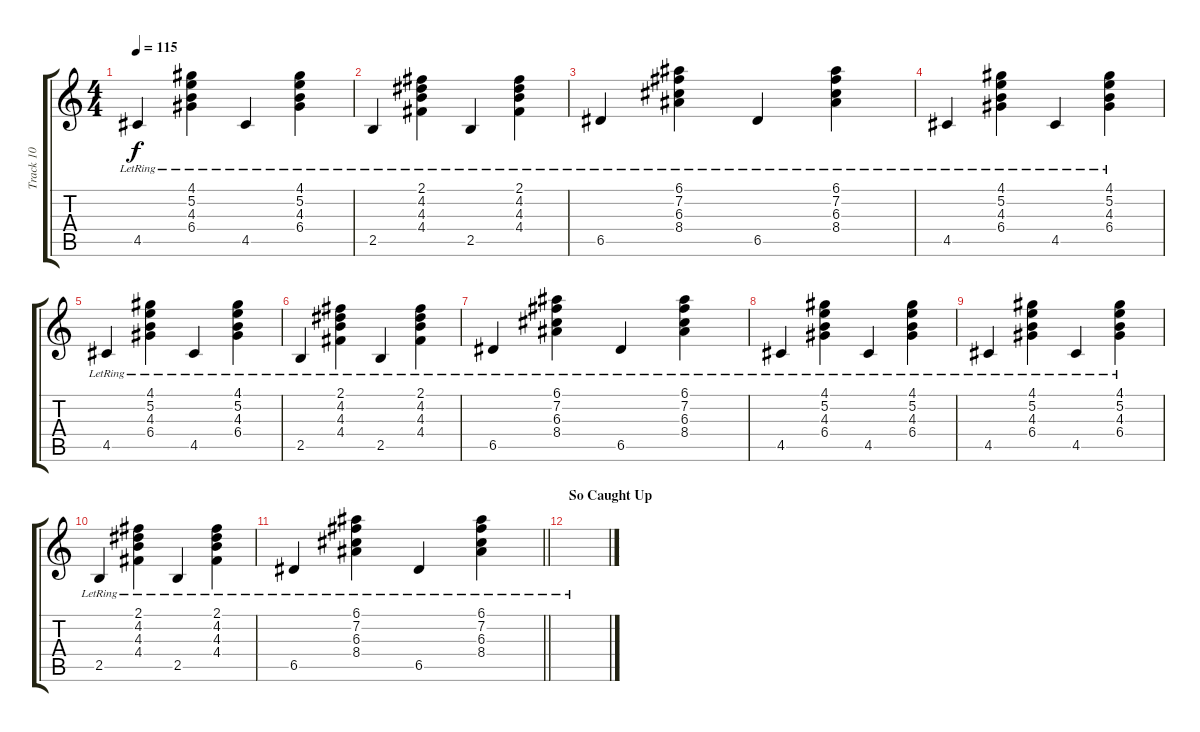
\track ("Track 10" "Track 10") {instrument acousticguitarnylon}
\staff {score tabs}
\tuning (E4 B3 G3 D3 A2 E2) {hide}
\ts (4 4)
\tempo 115
\clef g2
\ks c
4.5{lr}.4{dy f} (4.1{lr} 5.2{lr} 4.3{lr} 6.4{lr}).4 4.5{lr}.4 (4.1{lr} 5.2{lr} 4.3{lr} 6.4{lr}).4 |
2.5{lr}.4 (2.1{lr} 4.2{lr} 4.3{lr} 4.4{lr}).4 2.5{lr}.4 (2.1{lr} 4.2{lr} 4.3{lr} 4.4{lr}).4 |
6.5{lr}.4 (6.1{lr} 7.2{lr} 6.3{lr} 8.4{lr}).4 6.5{lr}.4 (6.1{lr} 7.2{lr} 6.3{lr} 8.4{lr}).4 |
4.5{lr}.4 (4.1{lr} 5.2{lr} 4.3{lr} 6.4{lr}).4 4.5{lr}.4 (4.1{lr} 5.2{lr} 4.3{lr} 6.4{lr}).4 |
4.5{lr}.4 (4.1{lr} 5.2{lr} 4.3{lr} 6.4{lr}).4 4.5{lr}.4 (4.1{lr} 5.2{lr} 4.3{lr} 6.4{lr}).4 |
2.5{lr}.4 (2.1{lr} 4.2{lr} 4.3{lr} 4.4{lr}).4 2.5{lr}.4 (2.1{lr} 4.2{lr} 4.3{lr} 4.4{lr}).4 |
6.5{lr}.4 (6.1{lr} 7.2{lr} 6.3{lr} 8.4{lr}).4 6.5{lr}.4 (6.1{lr} 7.2{lr} 6.3{lr} 8.4{lr}).4 |
4.5{lr}.4 (4.1{lr} 5.2{lr} 4.3{lr} 6.4{lr}).4 4.5{lr}.4 (4.1{lr} 5.2{lr} 4.3{lr} 6.4{lr}).4 |
4.5{lr}.4 (4.1{lr} 5.2{lr} 4.3{lr} 6.4{lr}).4 4.5{lr}.4 (4.1{lr} 5.2{lr} 4.3{lr} 6.4{lr}).4 |
2.5{lr}.4 (2.1{lr} 4.2{lr} 4.3{lr} 4.4{lr}).4 2.5{lr}.4 (2.1{lr} 4.2{lr} 4.3{lr} 4.4{lr}).4 |
\barLineRight lightlight
6.5{lr}.4 (6.1{lr} 7.2{lr} 6.3{lr} 8.4{lr}).4 6.5{lr}.4 (6.1{lr} 7.2{lr} 6.3{lr} 8.4{lr}).4 |
\section ("" "So Caught Up")
